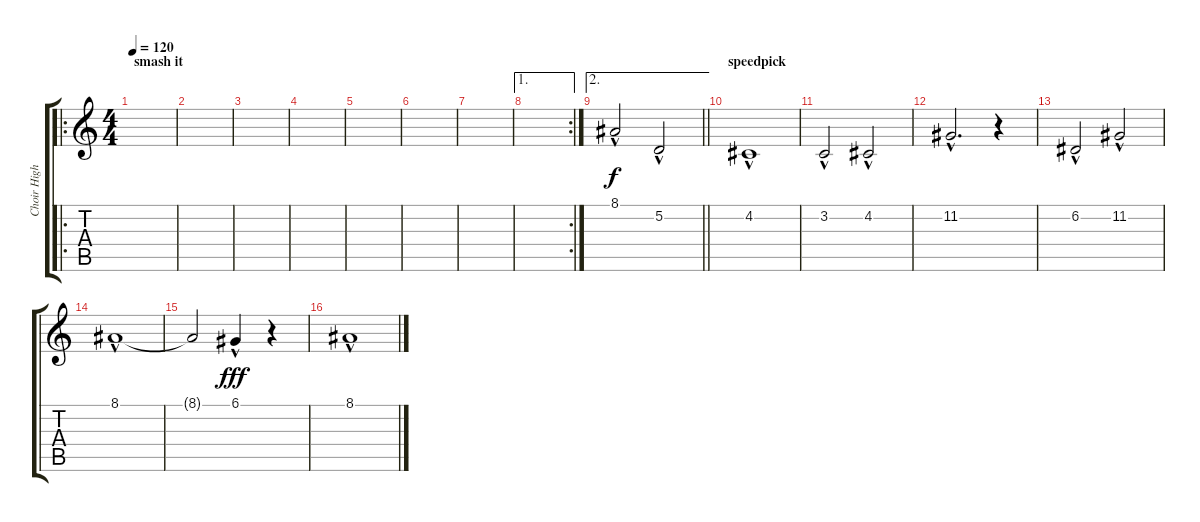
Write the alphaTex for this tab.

\track ("Choir High Voice 1" "Choir High") {instrument choiraahs}
\staff {score tabs}
\tuning (D4 A3 F3 C3 G2 C2) {hide}
\ro
\ts (4 4)
\section ("" "smash it")
\tempo 120
\clef g2
\ks c
|
|
|
|
|
|
|
\ae 1
\rc 2
|
\ae 2
\barLineRight lightlight
8.1{hac}.2{volume 12} 5.2{hac}.2 |
\section ("" "speedpick")
4.2{hac}.1 |
3.2{hac}.2 4.2{hac}.2 |
11.2{hac}.2{d} r.4 |
6.2{hac}.2 11.2{hac}.2 |
8.1{hac}.1 |
8.1{t}.2{dy f} 6.1{hac}.4{dy fff} r.4 |
8.1{hac}.1
